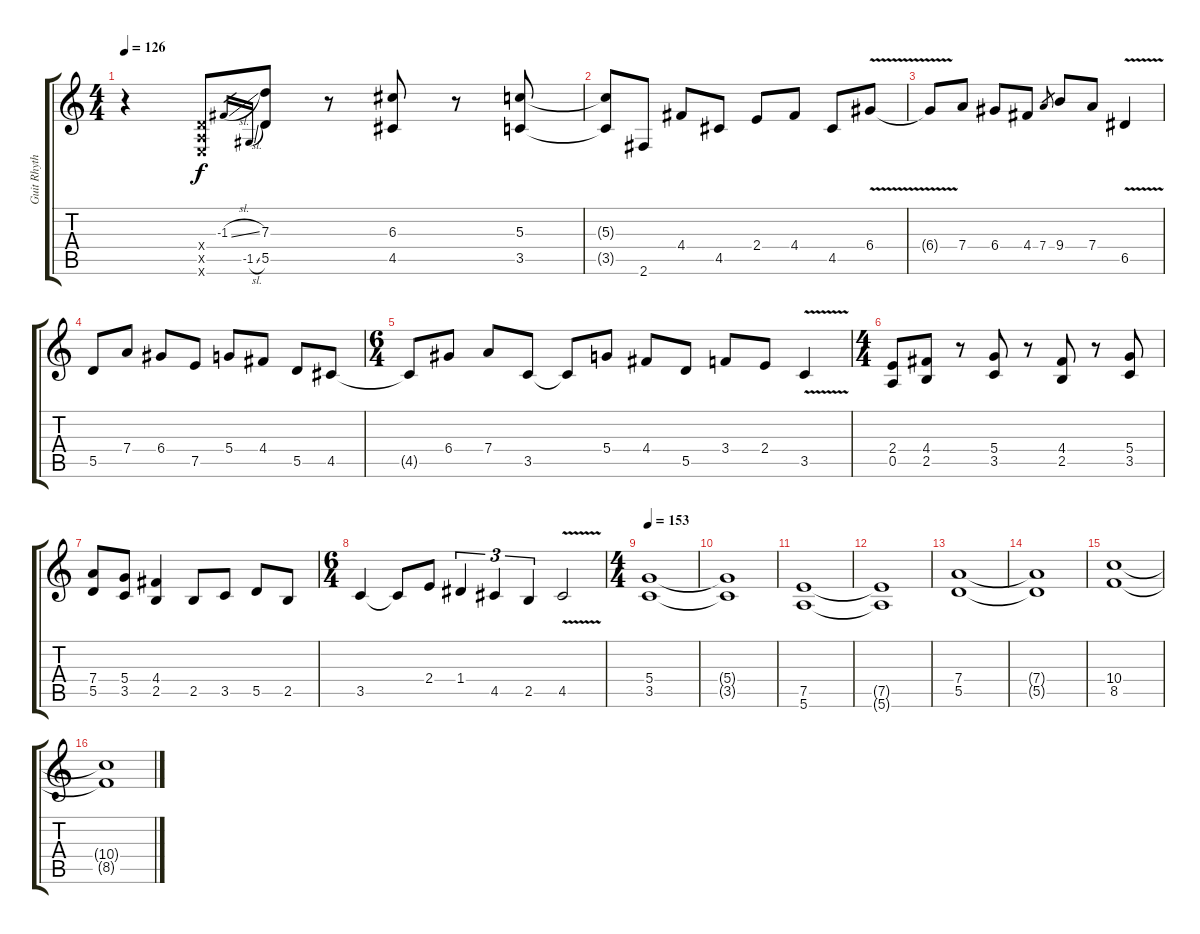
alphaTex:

\track ("Guit Rhythm 2" "Guit Rhyth") {instrument overdrivenguitar}
\staff {score tabs}
\tuning (E4 B3 G3 D3 A2 E2) {hide}
\ts (4 4)
\tempo 126
\clef g2
\ks c
r.4{dy f} (0.4{x} 0.5{x} 0.6{x}).8 -1.3{sl}.16{gr} -1.5{sl}.16{gr} (7.3 5.5).8 r.8 (6.3 4.5).8 r.8 (5.3 3.5).8 |
(5.3{t} 3.5{t}).8 2.6.8 4.4.8 4.5.8 2.4.8 4.4.8 4.5.8 6.4{v}.8 |
6.4{t}.8 7.4.8 6.4.8 4.4.8 7.4.8{gr} 9.4.8 7.4.8 6.5{v}.4 |
5.5.8 7.4.8 6.4.8 7.5.8 5.4.8 4.4.8 5.5.8 4.5.8 |
\ts (6 4)
4.5{t}.8 6.4.8 7.4.8 3.5.8 3.5{t}.8 5.4.8 4.4.8 5.5.8 3.4.8 2.4.8 3.5{v}.4 |
\ts (4 4)
(2.4 0.5).8 (4.4 2.5).8 r.8 (5.4 3.5).8 r.8 (4.4 2.5).8 r.8 (5.4 3.5).8 |
(7.4 5.5).8 (5.4 3.5).8 (4.4 2.5).4 2.5.8 3.5.8 5.5.8 2.5.8 |
\ts (6 4)
3.5.4 3.5{t}.8 2.4.8 1.4.4{tu (3 2)} 4.5.4{tu (3 2)} 2.5.4{tu (3 2)} 4.5{v}.2 |
\ts (4 4)
\tempo 153
(5.4 3.5).1 |
(5.4{t} 3.5{t}).1 |
(7.5 5.6).1 |
(7.5{t} 5.6{t}).1 |
(7.4 5.5).1 |
(7.4{t} 5.5{t}).1 |
(10.4 8.5).1 |
(10.4{t} 8.5{t}).1
